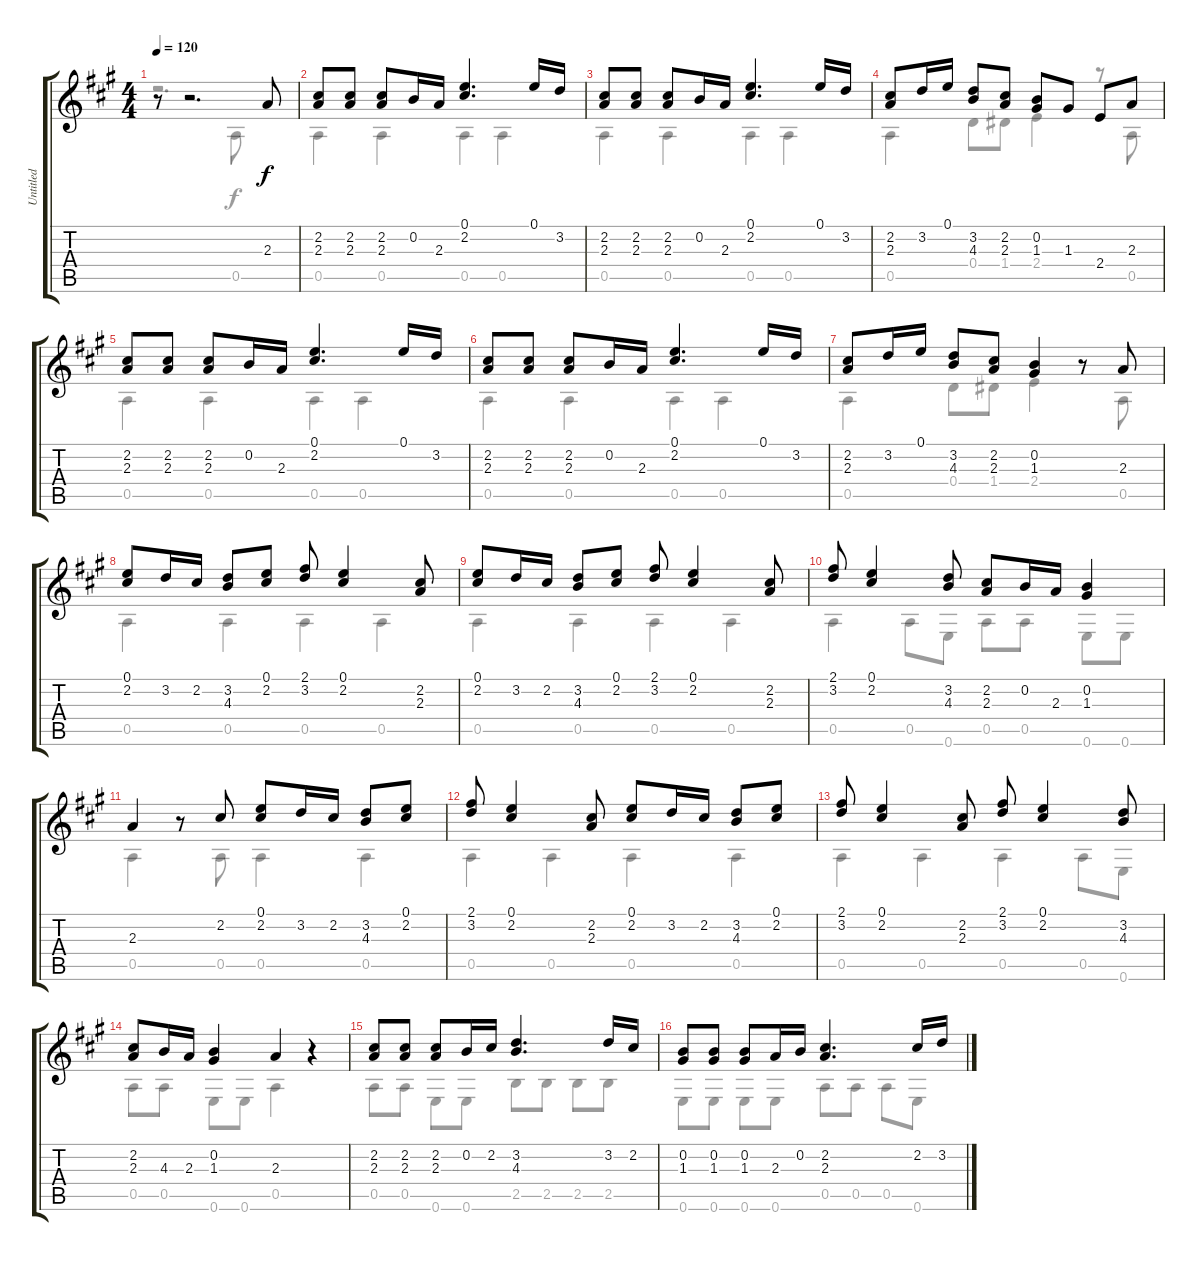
\track ("Untitled" "Untitled") {instrument acousticguitarnylon}
\staff {score tabs}
\tuning (E4 B3 G3 D3 A2 E2) {hide}
\voice
\ts (4 4)
\tempo 120
\clef g2
\ks a
r.8{dy f instrument acousticguitarnylon} r.2{d} 2.3.8 |
(2.2 2.3).8 (2.2 2.3).8 (2.2 2.3).8 0.2.16 2.3.16 (0.1 2.2).4{d} 0.1.16 3.2.16 |
(2.2 2.3).8 (2.2 2.3).8 (2.2 2.3).8 0.2.16 2.3.16 (0.1 2.2).4{d} 0.1.16 3.2.16 |
(2.2 2.3).8 3.2.16 0.1.16 (3.2 4.3).8 (2.2 2.3).8 (0.2 1.3).8 1.3.8 2.4.8 2.3.8 |
(2.2 2.3).8 (2.2 2.3).8 (2.2 2.3).8 0.2.16 2.3.16 (0.1 2.2).4{d} 0.1.16 3.2.16 |
(2.2 2.3).8 (2.2 2.3).8 (2.2 2.3).8 0.2.16 2.3.16 (0.1 2.2).4{d} 0.1.16 3.2.16 |
(2.2 2.3).8 3.2.16 0.1.16 (3.2 4.3).8 (2.2 2.3).8 (0.2 1.3).4 r.8 2.3.8 |
(0.1 2.2).8 3.2.16 2.2.16 (3.2 4.3).8 (0.1 2.2).8 (2.1 3.2).8 (0.1 2.2).4 (2.2 2.3).8 |
(0.1 2.2).8 3.2.16 2.2.16 (3.2 4.3).8 (0.1 2.2).8 (2.1 3.2).8 (0.1 2.2).4 (2.2 2.3).8 |
(2.1 3.2).8 (0.1 2.2).4 (3.2 4.3).8 (2.2 2.3).8 0.2.16 2.3.16 (0.2 1.3).4 |
2.3.4 r.8 2.2.8 (0.1 2.2).8 3.2.16 2.2.16 (3.2 4.3).8 (0.1 2.2).8 |
(2.1 3.2).8 (0.1 2.2).4 (2.2 2.3).8 (0.1 2.2).8 3.2.16 2.2.16 (3.2 4.3).8 (0.1 2.2).8 |
(2.1 3.2).8 (0.1 2.2).4 (2.2 2.3).8 (2.1 3.2).8 (0.1 2.2).4 (3.2 4.3).8 |
(2.2 2.3).8 4.3.16 2.3.16 (0.2 1.3).4 2.3.4 r.4 |
(2.2 2.3).8 (2.2 2.3).8 (2.2 2.3).8 0.2.16 2.2.16 (3.2 4.3).4{d} 3.2.16 2.2.16 |
(0.2 1.3).8 (0.2 1.3).8 (0.2 1.3).8 2.3.16 0.2.16 (2.2 2.3).4{d} 2.2.16 3.2.16
\voice
\clef g2
\ottava regular
\simile none
\ks a
r.2{d dy f} 0.5.8 |
0.5.4 0.5.4 0.5.4 0.5.4 |
0.5.4 0.5.4 0.5.4 0.5.4 |
0.5.4 0.4.8 1.4.8 2.4.4 r.8 0.5.8 |
0.5.4 0.5.4 0.5.4 0.5.4 |
0.5.4 0.5.4 0.5.4 0.5.4 |
0.5.4 0.4.8 1.4.8 2.4.4 r.8 0.5.8 |
0.5.4 0.5.4 0.5.4 0.5.4 |
0.5.4 0.5.4 0.5.4 0.5.4 |
0.5.4 0.5.8 0.6.8 0.5.8 0.5.8 0.6.8 0.6.8 |
0.5.4 r.8 0.5.8 0.5.4 0.5.4 |
0.5.4 0.5.4 0.5.4 0.5.4 |
0.5.4 0.5.4 0.5.4 0.5.8 0.6.8 |
0.5.8 0.5.8 0.6.8 0.6.8 0.5.4 r.4 |
0.5.8 0.5.8 0.6.8 0.6.8 2.5.8 2.5.8 2.5.8 2.5.8 |
0.6.8 0.6.8 0.6.8 0.6.8 0.5.8 0.5.8 0.5.8 0.6.8
